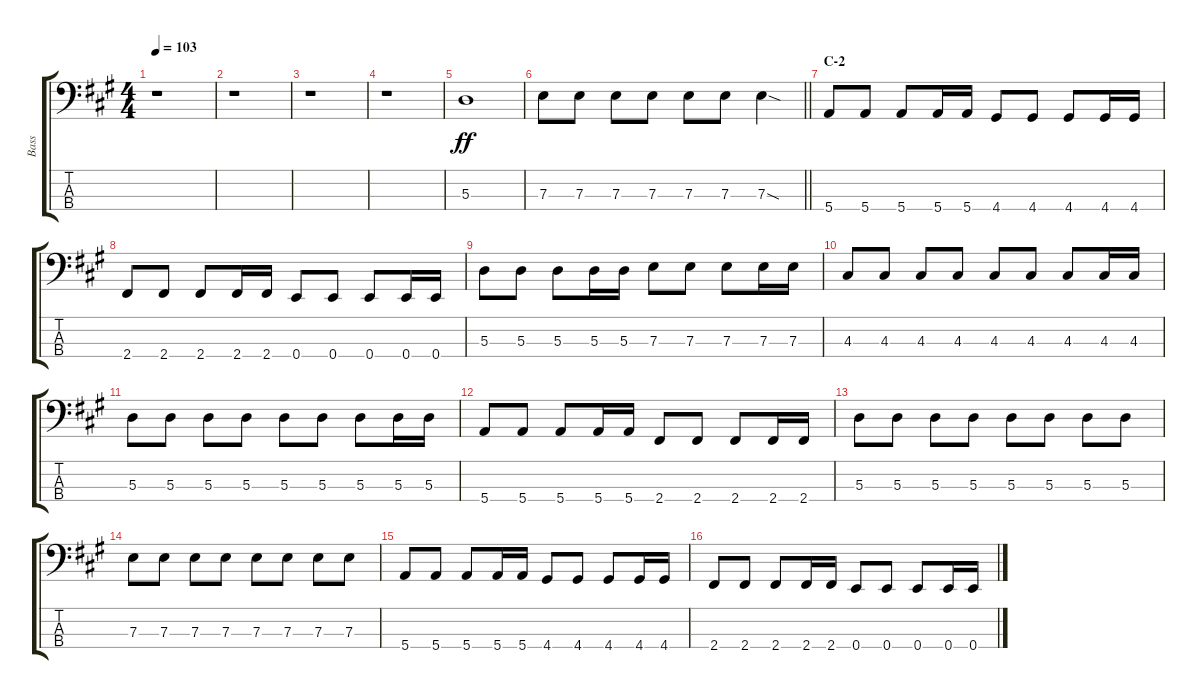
\track ("Bass" "Bass") {instrument electricbasspick}
\staff {score tabs}
\tuning (G2 D2 A1 E1) {hide}
\ts (4 4)
\tempo 103
\clef f4
\ks a
r.1{dy ff} |
r.1 |
r.1 |
r.1 |
5.3.1 |
\barLineRight lightlight
7.3.8 7.3.8 7.3.8 7.3.8 7.3.8 7.3.8 7.3{sod}.4 |
\section ("" "C-2")
5.4.8 5.4.8 5.4.8 5.4.16 5.4.16 4.4.8 4.4.8 4.4.8 4.4.16 4.4.16 |
2.4.8 2.4.8 2.4.8 2.4.16 2.4.16 0.4.8 0.4.8 0.4.8 0.4.16 0.4.16 |
5.3.8 5.3.8 5.3.8 5.3.16 5.3.16 7.3.8 7.3.8 7.3.8 7.3.16 7.3.16 |
4.3.8 4.3.8 4.3.8 4.3.8 4.3.8 4.3.8 4.3.8 4.3.16 4.3.16 |
5.3.8 5.3.8 5.3.8 5.3.8 5.3.8 5.3.8 5.3.8 5.3.16 5.3.16 |
5.4.8 5.4.8 5.4.8 5.4.16 5.4.16 2.4.8 2.4.8 2.4.8 2.4.16 2.4.16 |
5.3.8 5.3.8 5.3.8 5.3.8 5.3.8 5.3.8 5.3.8 5.3.8 |
7.3.8 7.3.8 7.3.8 7.3.8 7.3.8 7.3.8 7.3.8 7.3.8 |
5.4.8 5.4.8 5.4.8 5.4.16 5.4.16 4.4.8 4.4.8 4.4.8 4.4.16 4.4.16 |
2.4.8 2.4.8 2.4.8 2.4.16 2.4.16 0.4.8 0.4.8 0.4.8 0.4.16 0.4.16
